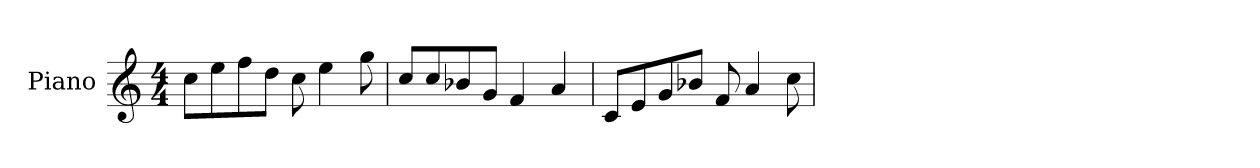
**kern
*part1
*staff1
*I"Piano
*I'P-no
*clefG2
*k[]
*M4/4
*MM90
=1
8cc\L
8ee\
8ff\
8dd\J
8cc\
4ee\
8gg\
=2
8cc/L
8cc/
8b-X/
8g/J
4f/
4a/
=3
8c/L
8e/
8g/
8b-X/J
8f/
4a/
8cc\
=
*-
